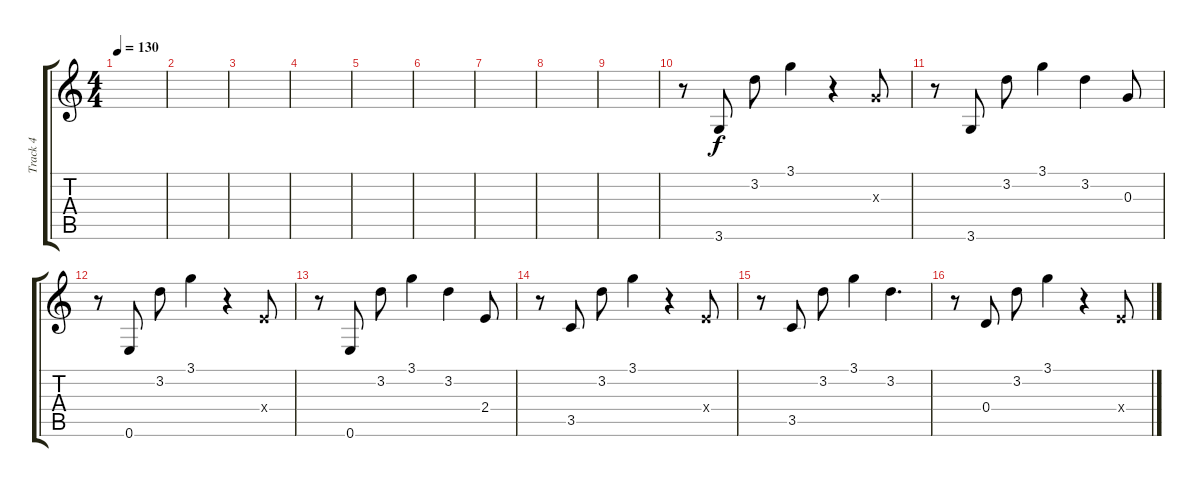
\track ("Track 4" "Track 4") {instrument acousticguitarsteel}
\staff {score tabs}
\tuning (E4 B3 G3 D3 A2 E2) {hide}
\ts (4 4)
\tempo 130
\clef g2
\ks c
|
|
|
|
|
|
|
|
|
r.8 3.6.8 3.2.8 3.1.4 r.4 0.3{x}.8 |
r.8 3.6.8 3.2.8 3.1.4 3.2.4 0.3.8 |
r.8 0.6.8 3.2.8 3.1.4 r.4 2.4{x}.8 |
r.8 0.6.8 3.2.8 3.1.4 3.2.4 2.4.8 |
r.8 3.5.8 3.2.8 3.1.4 r.4 2.4{x}.8 |
r.8 3.5.8 3.2.8 3.1.4 3.2.4{d} |
r.8 0.4.8 3.2.8 3.1.4 r.4 2.4{x}.8
